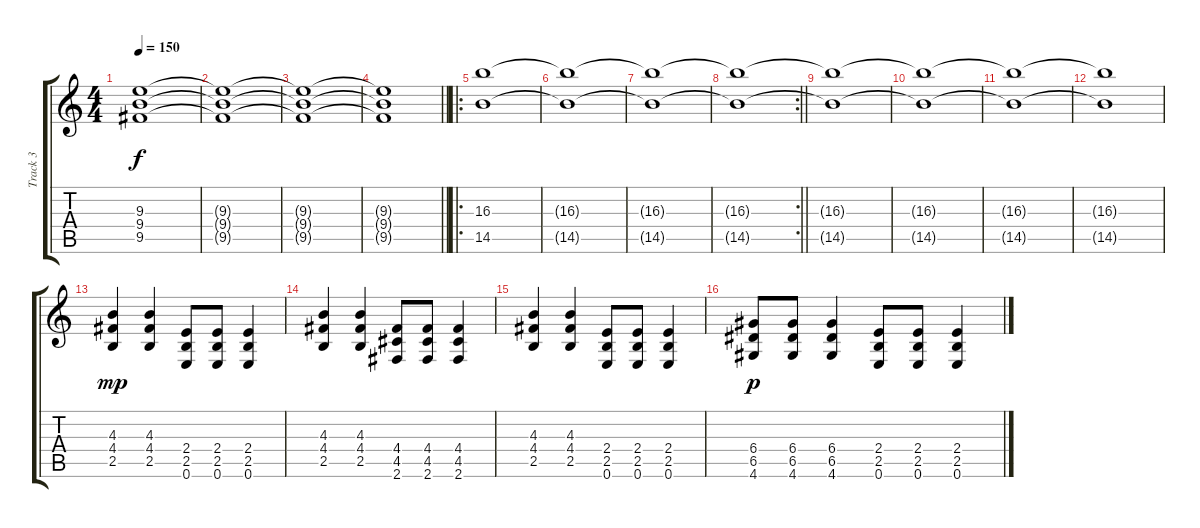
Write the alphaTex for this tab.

\track ("Track 3" "Track 3") {instrument electricguitarjazz}
\staff {score tabs}
\tuning (E4 B3 G3 D3 A2 E2) {hide}
\ts (4 4)
\tempo 150
\clef g2
\ks c
(9.3{t} 9.4{t} 9.5{t}).1{dy f} |
(9.3{t} 9.4{t} 9.5{t}).1 |
(9.3{t} 9.4{t} 9.5{t}).1 |
\barLineRight lightlight
(9.3{t} 9.4{t} 9.5{t}).1 |
\ro
(16.3 14.5).1 |
(16.3{t} 14.5{t}).1 |
(16.3{t} 14.5{t}).1 |
\rc 2
\barLineRight lightlight
(16.3{t} 14.5{t}).1 |
(16.3{t} 14.5{t}).1 |
(16.3{t} 14.5{t}).1 |
(16.3{t} 14.5{t}).1 |
(16.3{t} 14.5{t}).1 |
(4.3 4.4 2.5).4{dy mp} (4.3 4.4 2.5).4 (2.4 2.5 0.6).8 (2.4 2.5 0.6).8 (2.4 2.5 0.6).4 |
(4.3 4.4 2.5).4 (4.3 4.4 2.5).4 (4.4 4.5 2.6).8 (4.4 4.5 2.6).8 (4.4 4.5 2.6).4 |
(4.3 4.4 2.5).4 (4.3 4.4 2.5).4 (2.4 2.5 0.6).8 (2.4 2.5 0.6).8 (2.4 2.5 0.6).4 |
(6.4 6.5 4.6).8{dy p} (6.4 6.5 4.6).8 (6.4 6.5 4.6).4 (2.4 2.5 0.6).8 (2.4 2.5 0.6).8 (2.4 2.5 0.6).4
